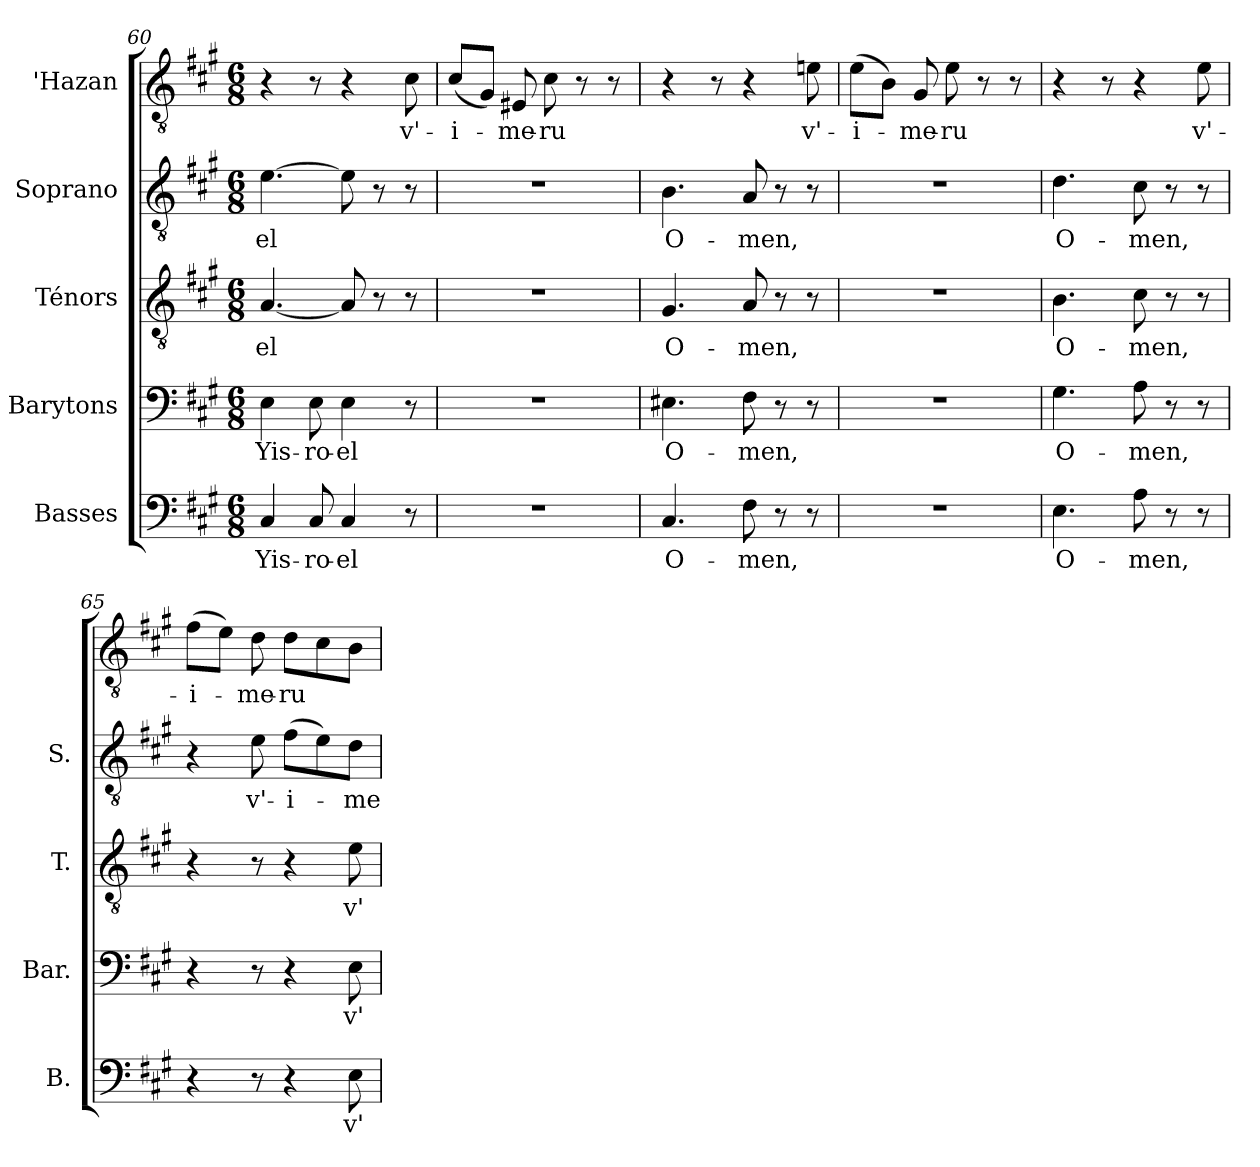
**kern	**text	**kern	**text	**kern	**text	**kern	**text	**kern	**text
*part5	*part5	*part4	*part4	*part3	*part3	*part2	*part2	*part1	*part1
*staff5	*staff5	*staff4	*staff4	*staff3	*staff3	*staff2	*staff2	*staff1	*staff1
*I"Basses	*	*I"Barytons	*	*I"Ténors	*	*I"Soprano	*	*I"'Hazan	*
*I'B.	*	*I'Bar.	*	*I'T.	*	*I'S.	*	*I''H.	*
*clefF4	*	*clefF4	*	*clefGv2	*	*clefGv2	*	*clefGv2	*
*	*	*	*	*ITrd7c12	*	*ITrd7c12	*	*ITrd7c12	*
*k[f#c#g#]	*	*k[f#c#g#]	*	*k[f#c#g#]	*	*k[f#c#g#]	*	*k[f#c#g#]	*
*A:	*	*A:	*	*A:	*	*A:	*	*A:	*
*M6/8	*	*M6/8	*	*M6/8	*	*M6/8	*	*M6/8	*
=60	=60	=60	=60	=60	=60	=60	=60	=60	=60
!	!LO:LY:b:color=#000000	!	!	!	!	!	!	!	!
!	!	!	!LO:LY:b:color=#000000	!	!	!	!	!	!
!	!	!	!	!	!LO:LY:b:color=#000000	!	!	!	!
!	!	!	!	!	!	!	!LO:LY:b:color=#000000	!	!
4C#i/	Yis-	4Ei\	Yis-	[<4.AAi/	-el	[>4.Ei\	-el	4r	.
!	!LO:LY:b:color=#000000	!	!	!	!	!	!	!	!
!	!	!	!LO:LY:b:color=#000000	!	!	!	!	!	!
8C#i/	-ro-	8Ei\	-ro-	.	.	.	.	8r	.
!	!LO:LY:b:color=#000000	!	!	!	!	!	!	!	!
!	!	!	!LO:LY:b:color=#000000	!	!	!	!	!	!
4C#i/	-el	4Ei\	-el	8AAi/]	.	8Ei\]	.	4r	.
.	.	.	.	8r	.	8r	.	.	.
!	!	!	!	!	!	!	!	!	!LO:LY:b:color=#000000
8r	.	8r	.	8r	.	8r	.	8C#i\	v'-
=61	=61	=61	=61	=61	=61	=61	=61	=61	=61
!LO:N:vis=1	!	!LO:N:vis=1	!	!LO:N:vis=1	!	!LO:N:vis=1	!	!	!
!	!	!	!	!	!	!	!	!	!LO:LY:b:color=#000000
2.r	.	2.r	.	2.r	.	2.r	.	(8C#i/L	-i-
.	.	.	.	.	.	.	.	8GG#i/J)	.
!	!	!	!	!	!	!	!	!	!LO:LY:b:color=#000000
.	.	.	.	.	.	.	.	8EE#Xi/	-me-
!	!	!	!	!	!	!	!	!	!LO:LY:b:color=#000000
.	.	.	.	.	.	.	.	8C#i\	-ru
.	.	.	.	.	.	.	.	8r	.
.	.	.	.	.	.	.	.	8r	.
=62	=62	=62	=62	=62	=62	=62	=62	=62	=62
!	!LO:LY:b:color=#000000	!	!	!	!	!	!	!	!
!	!	!	!LO:LY:b:color=#000000	!	!	!	!	!	!
!	!	!	!	!	!LO:LY:b:color=#000000	!	!	!	!
!	!	!	!	!	!	!	!LO:LY:b:color=#000000	!	!
4.C#i/	O-	4.E#Xi\	O-	4.GG#i/	O-	4.BBi\	O-	4r	.
.	.	.	.	.	.	.	.	8r	.
!	!LO:LY:b:color=#000000	!	!	!	!	!	!	!	!
!	!	!	!LO:LY:b:color=#000000	!	!	!	!	!	!
!	!	!	!	!	!LO:LY:b:color=#000000	!	!	!	!
!	!	!	!	!	!	!	!LO:LY:b:color=#000000	!	!
8F#i\	-men,	8F#i\	-men,	8AAi/	-men,	8AAi/	-men,	4r	.
8r	.	8r	.	8r	.	8r	.	.	.
!	!	!	!	!	!	!	!	!	!LO:LY:b:color=#000000
8r	.	8r	.	8r	.	8r	.	8Eni\	v'-
=63	=63	=63	=63	=63	=63	=63	=63	=63	=63
!LO:N:vis=1	!	!LO:N:vis=1	!	!LO:N:vis=1	!	!LO:N:vis=1	!	!	!
!	!	!	!	!	!	!	!	!	!LO:LY:b:color=#000000
2.r	.	2.r	.	2.r	.	2.r	.	(8Ei\L	-i-
.	.	.	.	.	.	.	.	8BBi\J)	.
!	!	!	!	!	!	!	!	!	!LO:LY:b:color=#000000
.	.	.	.	.	.	.	.	8GG#i/	-me-
!	!	!	!	!	!	!	!	!	!LO:LY:b:color=#000000
.	.	.	.	.	.	.	.	8Ei\	-ru
.	.	.	.	.	.	.	.	8r	.
.	.	.	.	.	.	.	.	8r	.
=64	=64	=64	=64	=64	=64	=64	=64	=64	=64
!	!LO:LY:b:color=#000000	!	!	!	!	!	!	!	!
!	!	!	!LO:LY:b:color=#000000	!	!	!	!	!	!
!	!	!	!	!	!LO:LY:b:color=#000000	!	!	!	!
!	!	!	!	!	!	!	!LO:LY:b:color=#000000	!	!
4.Ei\	O-	4.G#i\	O-	4.BBi\	O-	4.Di\	O-	4r	.
.	.	.	.	.	.	.	.	8r	.
!	!LO:LY:b:color=#000000	!	!	!	!	!	!	!	!
!	!	!	!LO:LY:b:color=#000000	!	!	!	!	!	!
!	!	!	!	!	!LO:LY:b:color=#000000	!	!	!	!
!	!	!	!	!	!	!	!LO:LY:b:color=#000000	!	!
8Ai\	-men,	8Ai\	-men,	8C#i\	-men,	8C#i\	-men,	4r	.
8r	.	8r	.	8r	.	8r	.	.	.
!	!	!	!	!	!	!	!	!	!LO:LY:b:color=#000000
8r	.	8r	.	8r	.	8r	.	8Ei\	v'-
=65	=65	=65	=65	=65	=65	=65	=65	=65	=65
!	!	!	!	!	!	!	!	!	!LO:LY:b:color=#000000
4r	.	4r	.	4r	.	4r	.	(8F#i\L	-i-
.	.	.	.	.	.	.	.	8Ei\J)	.
!	!	!	!	!	!	!	!LO:LY:b:color=#000000	!	!
!	!	!	!	!	!	!	!	!	!LO:LY:b:color=#000000
8r	.	8r	.	8r	.	8Ei\	v'-	8Di\	-me-
!	!	!	!	!	!	!	!LO:LY:b:color=#000000	!	!
!	!	!	!	!	!	!	!	!	!LO:LY:b:color=#000000
4r	.	4r	.	4r	.	(8F#i\L	-i-	8Di\L	-ru
.	.	.	.	.	.	8Ei\)	.	8C#i\	.
!	!LO:LY:b:color=#000000	!	!	!	!	!	!	!	!
!	!	!	!LO:LY:b:color=#000000	!	!	!	!	!	!
!	!	!	!	!	!LO:LY:b:color=#000000	!	!	!	!
!	!	!	!	!	!	!	!LO:LY:b:color=#000000	!	!
8Ei\	v'-	8Ei\	v'-	8Ei\	v'-	8Di\J	-me-	8BBi\J	.
=	=	=	=	=	=	=	=	=	=
*-	*-	*-	*-	*-	*-	*-	*-	*-	*-
